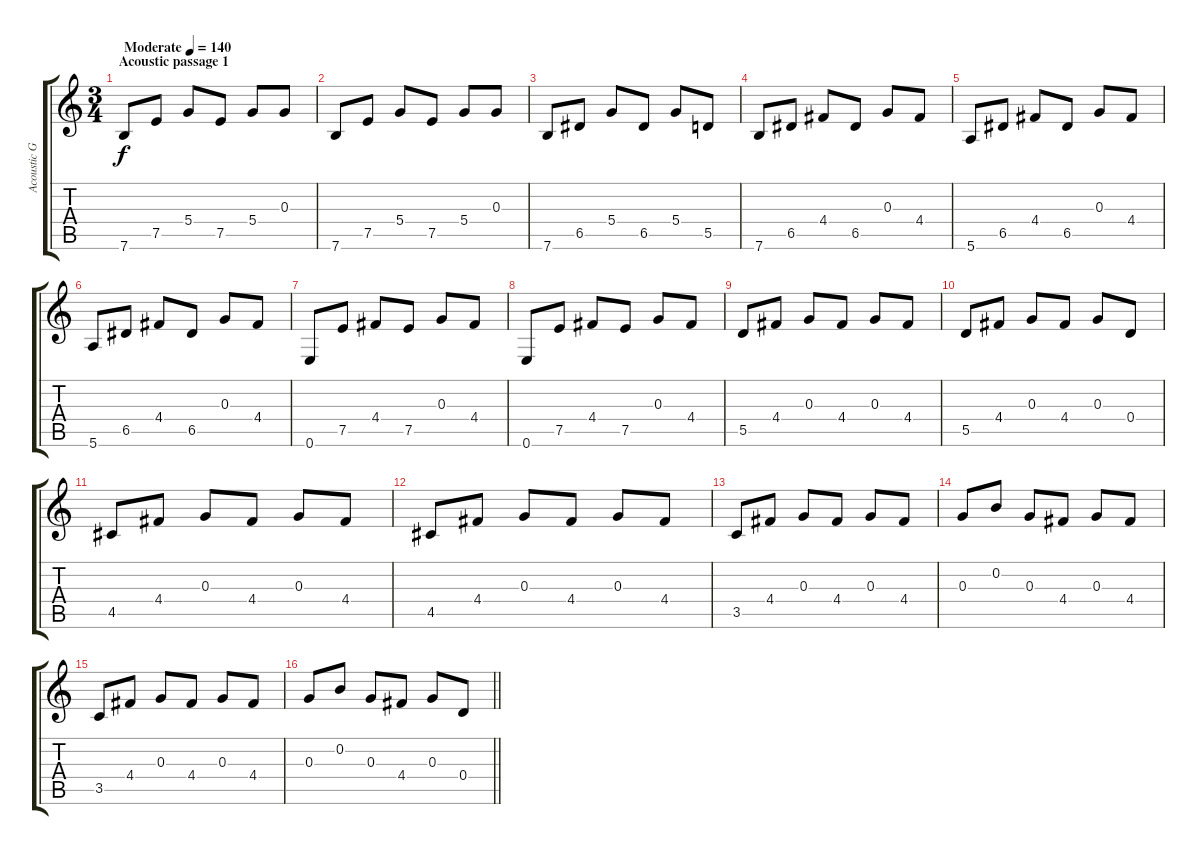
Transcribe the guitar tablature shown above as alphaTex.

\track ("Acoustic Guitar" "Acoustic G") {instrument acousticguitarnylon}
\staff {score tabs}
\tuning (E4 B3 G3 D3 A2 E2) {hide}
\ts (3 4)
\section ("" "Acoustic passage 1")
\tempo (140 "Moderate")
\clef g2
\ks c
7.6.8{dy f instrument acousticguitarnylon} 7.5.8 5.4.8 7.5.8 5.4.8 0.3.8 |
7.6.8 7.5.8 5.4.8 7.5.8 5.4.8 0.3.8 |
7.6.8 6.5.8 5.4.8 6.5.8 5.4.8 5.5.8 |
7.6.8 6.5.8 4.4.8 6.5.8 0.3.8 4.4.8 |
5.6.8 6.5.8 4.4.8 6.5.8 0.3.8 4.4.8 |
5.6.8 6.5.8 4.4.8 6.5.8 0.3.8 4.4.8 |
0.6.8 7.5.8 4.4.8 7.5.8 0.3.8 4.4.8 |
0.6.8 7.5.8 4.4.8 7.5.8 0.3.8 4.4.8 |
5.5.8 4.4.8 0.3.8 4.4.8 0.3.8 4.4.8 |
5.5.8 4.4.8 0.3.8 4.4.8 0.3.8 0.4.8 |
4.5.8 4.4.8 0.3.8 4.4.8 0.3.8 4.4.8 |
4.5.8 4.4.8 0.3.8 4.4.8 0.3.8 4.4.8 |
3.5.8 4.4.8 0.3.8 4.4.8 0.3.8 4.4.8 |
0.3.8 0.2.8 0.3.8 4.4.8 0.3.8 4.4.8 |
3.5.8 4.4.8 0.3.8 4.4.8 0.3.8 4.4.8 |
\barLineRight lightlight
0.3.8 0.2.8 0.3.8 4.4.8 0.3.8 0.4.8
